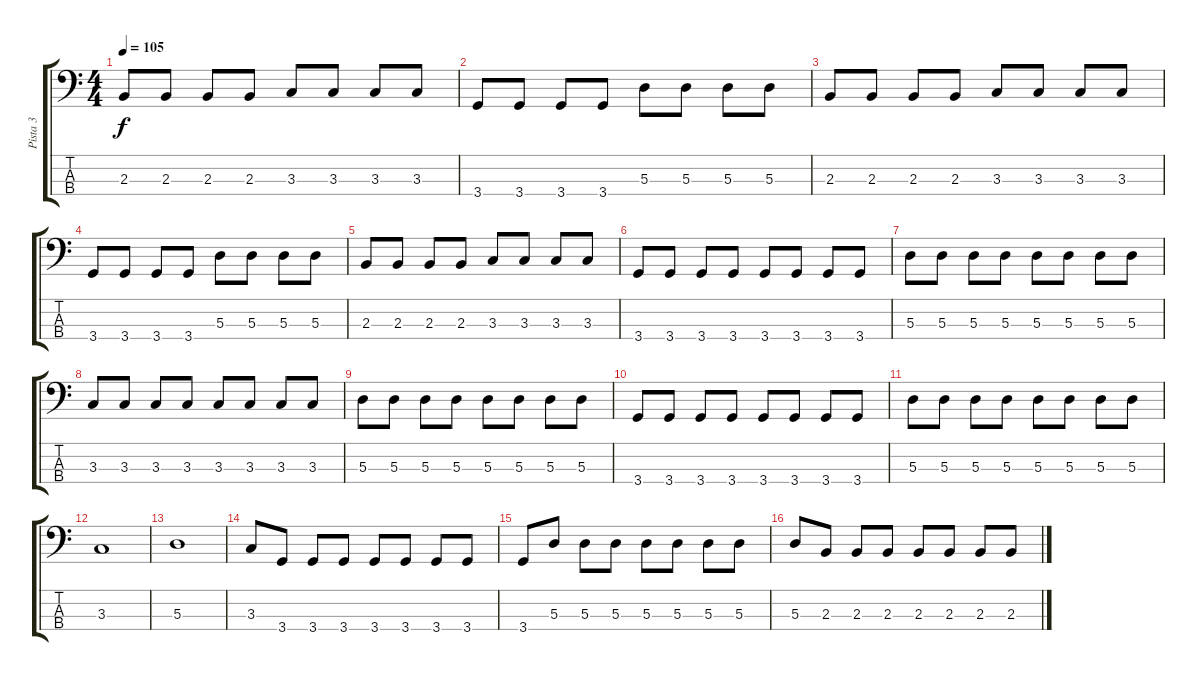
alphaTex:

\track ("Pista 3" "Pista 3") {instrument electricbasspick}
\staff {score tabs}
\tuning (G2 D2 A1 E1) {hide}
\ts (4 4)
\tempo 105
\clef f4
\ks c
2.3.8{dy f} 2.3.8 2.3.8 2.3.8 3.3.8 3.3.8 3.3.8 3.3.8 |
3.4.8 3.4.8 3.4.8 3.4.8 5.3.8 5.3.8 5.3.8 5.3.8 |
2.3.8 2.3.8 2.3.8 2.3.8 3.3.8 3.3.8 3.3.8 3.3.8 |
3.4.8 3.4.8 3.4.8 3.4.8 5.3.8 5.3.8 5.3.8 5.3.8 |
2.3.8 2.3.8 2.3.8 2.3.8 3.3.8 3.3.8 3.3.8 3.3.8 |
3.4.8 3.4.8 3.4.8 3.4.8 3.4.8 3.4.8 3.4.8 3.4.8 |
5.3.8 5.3.8 5.3.8 5.3.8 5.3.8 5.3.8 5.3.8 5.3.8 |
3.3.8 3.3.8 3.3.8 3.3.8 3.3.8 3.3.8 3.3.8 3.3.8 |
5.3.8 5.3.8 5.3.8 5.3.8 5.3.8 5.3.8 5.3.8 5.3.8 |
3.4.8 3.4.8 3.4.8 3.4.8 3.4.8 3.4.8 3.4.8 3.4.8 |
5.3.8 5.3.8 5.3.8 5.3.8 5.3.8 5.3.8 5.3.8 5.3.8 |
3.3.1 |
5.3.1 |
3.3.8 3.4.8 3.4.8 3.4.8 3.4.8 3.4.8 3.4.8 3.4.8 |
3.4.8 5.3.8 5.3.8 5.3.8 5.3.8 5.3.8 5.3.8 5.3.8 |
5.3.8 2.3.8 2.3.8 2.3.8 2.3.8 2.3.8 2.3.8 2.3.8
